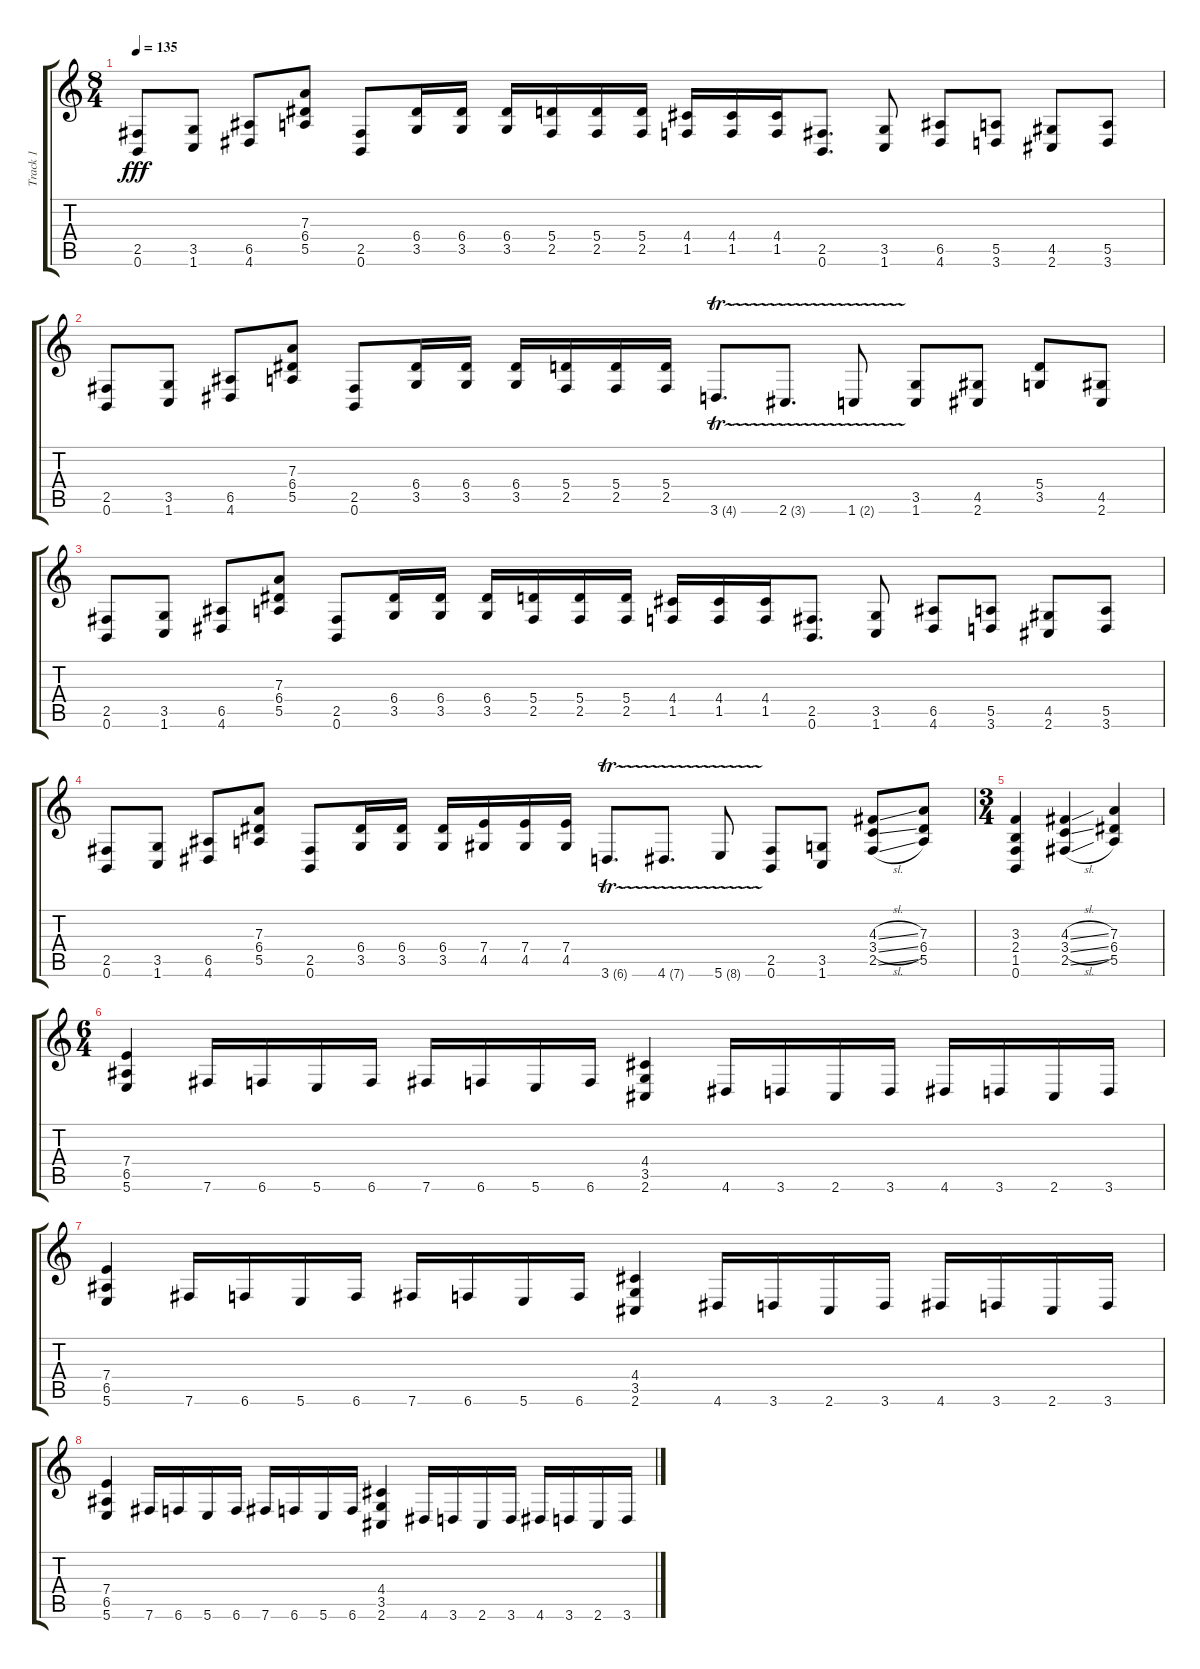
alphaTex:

\track ("Track 1" "Track 1") {instrument distortionguitar}
\staff {score tabs}
\tuning (B3 Gb3 D3 A2 E2 B1) {hide}
\ts (8 4)
\tempo 135
\clef g2
\ks c
(2.5 0.6).8{dy fff} (3.5 1.6).8 (6.5 4.6).8 (7.3 6.4 5.5).8 (2.5 0.6).8 (6.4 3.5).16 (6.4 3.5).16 (6.4 3.5).16 (5.4 2.5).16 (5.4 2.5).16 (5.4 2.5).16 (4.4 1.5).16 (4.4 1.5).16 (4.4 1.5).16 (2.5 0.6).8{d} (3.5 1.6).8 (6.5 4.6).8 (5.5 3.6).8 (4.5 2.6).8 (5.5 3.6).8 |
(2.5 0.6).8 (3.5 1.6).8 (6.5 4.6).8 (7.3 6.4 5.5).8 (2.5 0.6).8 (6.4 3.5).16 (6.4 3.5).16 (6.4 3.5).16 (5.4 2.5).16 (5.4 2.5).16 (5.4 2.5).16 3.6{tr (4 16)}.8{d} 2.6{tr (3 16)}.8{d} 1.6{tr (2 16)}.8 (3.5 1.6).8 (4.5 2.6).8 (5.4 3.5).8 (4.5 2.6).8 |
(2.5 0.6).8 (3.5 1.6).8 (6.5 4.6).8 (7.3 6.4 5.5).8 (2.5 0.6).8 (6.4 3.5).16 (6.4 3.5).16 (6.4 3.5).16 (5.4 2.5).16 (5.4 2.5).16 (5.4 2.5).16 (4.4 1.5).16 (4.4 1.5).16 (4.4 1.5).16 (2.5 0.6).8{d} (3.5 1.6).8 (6.5 4.6).8 (5.5 3.6).8 (4.5 2.6).8 (5.5 3.6).8 |
(2.5 0.6).8 (3.5 1.6).8 (6.5 4.6).8 (7.3 6.4 5.5).8 (2.5 0.6).8 (6.4 3.5).16 (6.4 3.5).16 (6.4 3.5).16 (7.4 4.5).16 (7.4 4.5).16 (7.4 4.5).16 3.6{tr (6 16)}.8{d} 4.6{tr (7 16)}.8{d} 5.6{tr (8 16)}.8 (2.5 0.6).8 (3.5 1.6).8 (4.3{sl} 3.4{sl} 2.5{sl}).8 (7.3 6.4 5.5).8 |
\ts (3 4)
(3.3 2.4 1.5 0.6).4 (4.3{sl} 3.4{sl} 2.5{sl}).4 (7.3 6.4 5.5).4 |
\ts (6 4)
(7.4 6.5 5.6).4 7.6.16 6.6.16 5.6.16 6.6.16 7.6.16 6.6.16 5.6.16 6.6.16 (4.4 3.5 2.6).4 4.6.16 3.6.16 2.6.16 3.6.16 4.6.16 3.6.16 2.6.16 3.6.16 |
(7.4 6.5 5.6).4 7.6.16 6.6.16 5.6.16 6.6.16 7.6.16 6.6.16 5.6.16 6.6.16 (4.4 3.5 2.6).4 4.6.16 3.6.16 2.6.16 3.6.16 4.6.16 3.6.16 2.6.16 3.6.16 |
(7.4 6.5 5.6).4 7.6.16 6.6.16 5.6.16 6.6.16 7.6.16 6.6.16 5.6.16 6.6.16 (4.4 3.5 2.6).4 4.6.16 3.6.16 2.6.16 3.6.16 4.6.16 3.6.16 2.6.16 3.6.16
